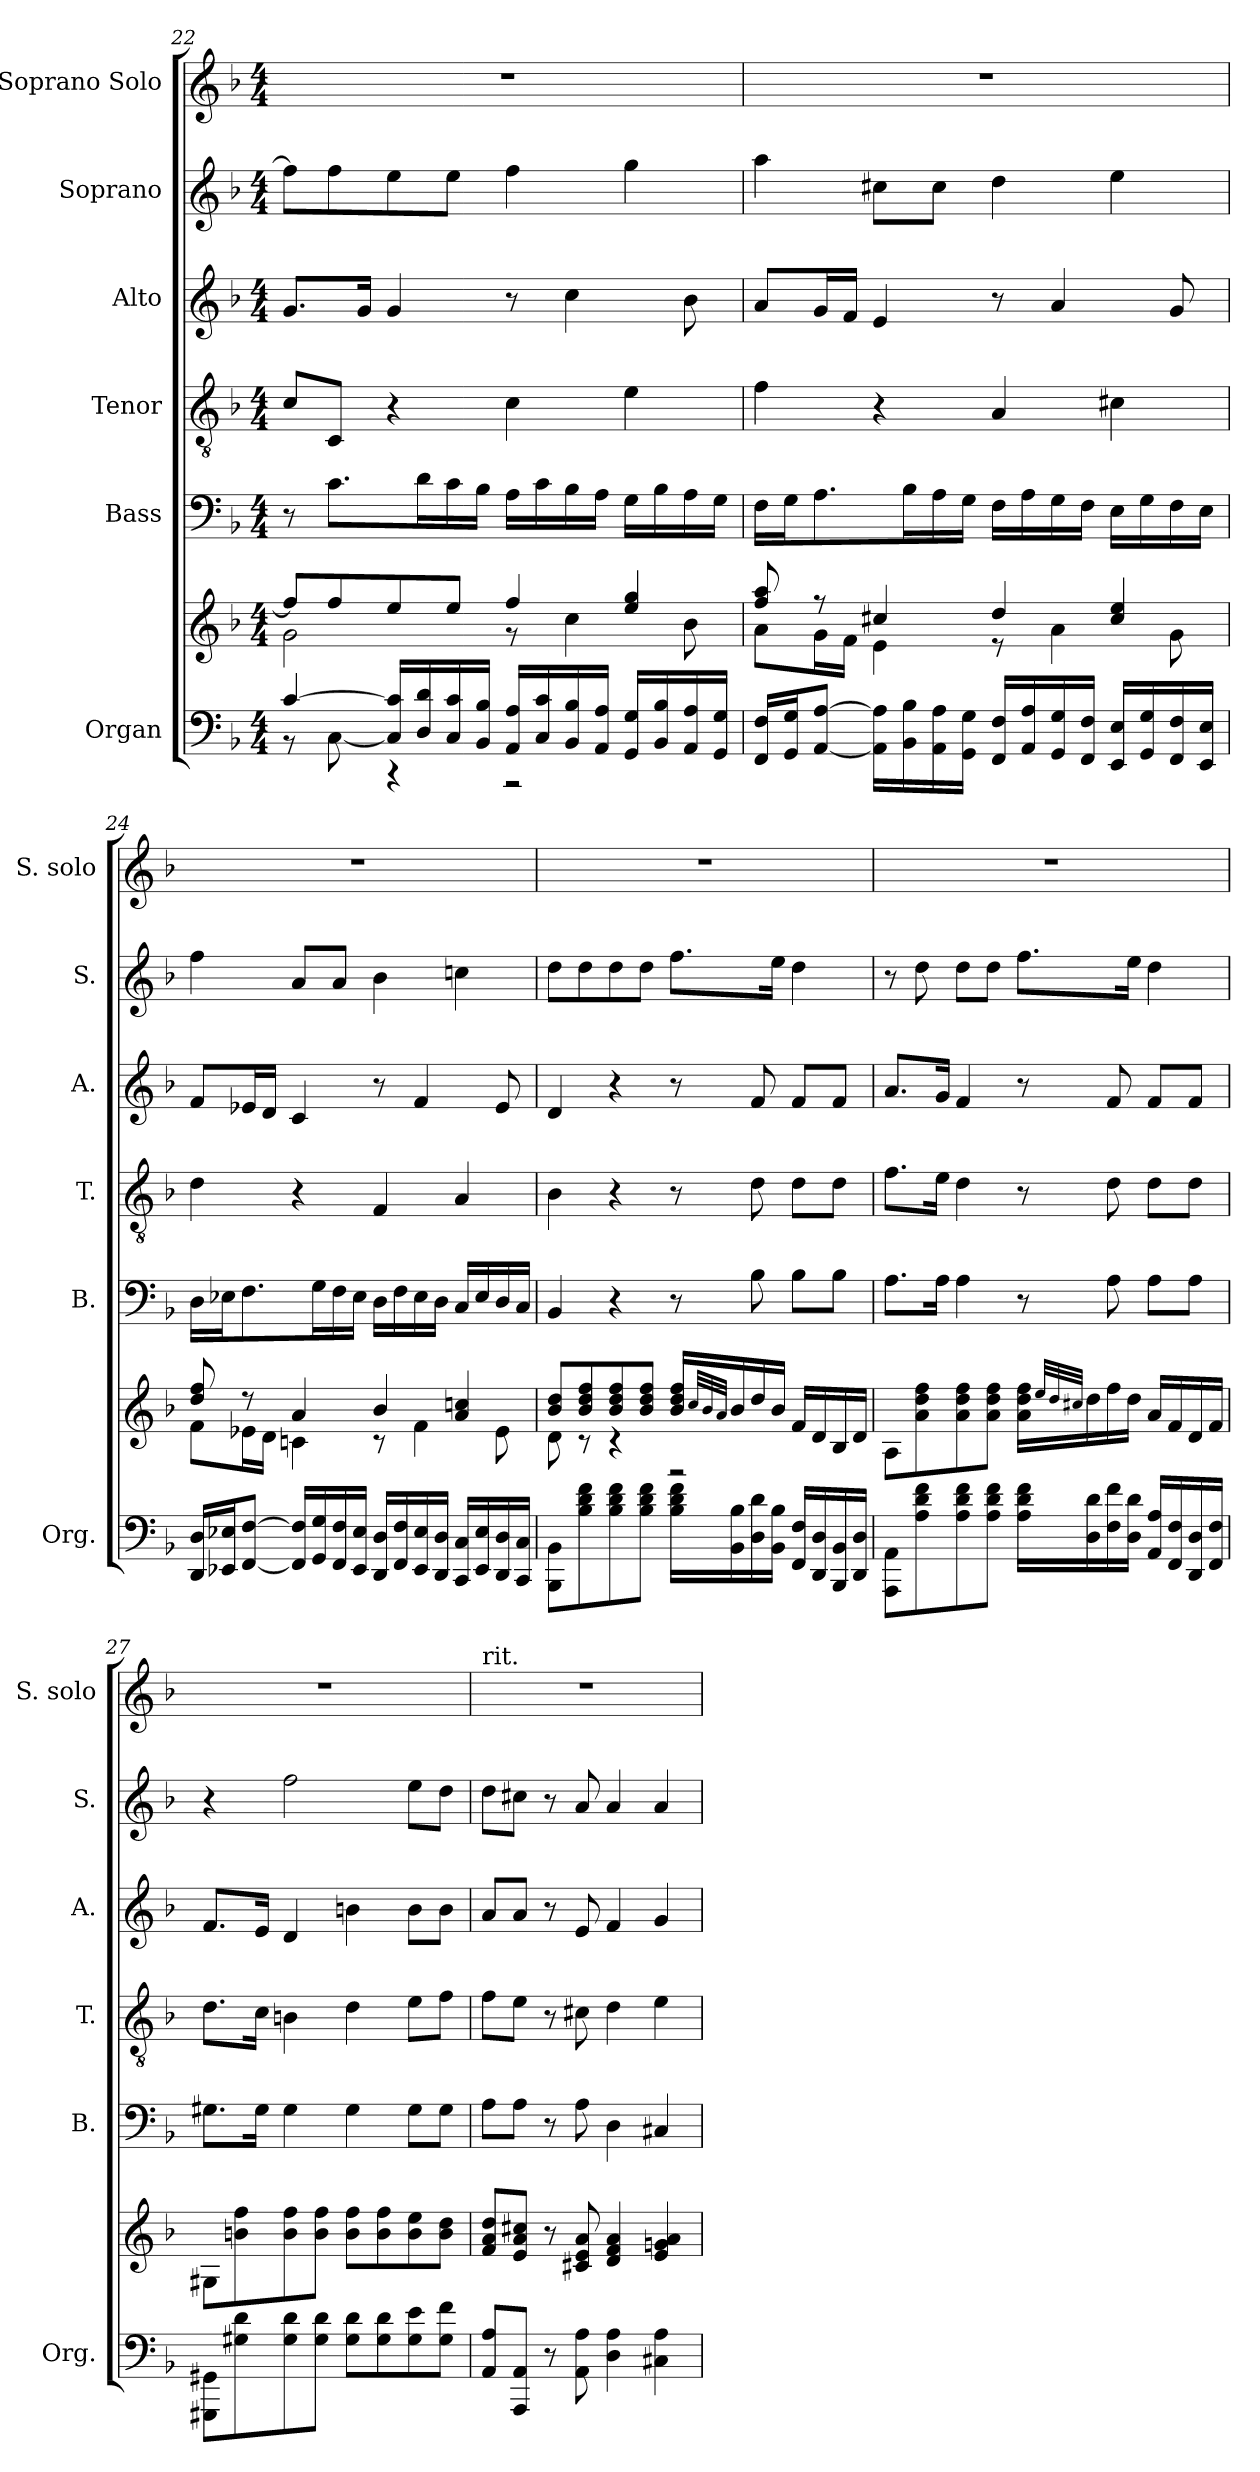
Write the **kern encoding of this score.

**kern	**kern	**kern	**kern	**kern	**kern	**kern
*part6	*part6	*part5	*part4	*part3	*part2	*part1
*staff7	*staff6	*staff5	*staff4	*staff3	*staff2	*staff1
*I"Organ	*	*I"Bass	*I"Tenor	*I"Alto	*I"Soprano	*I"Soprano Solo
*I'Org.	*	*I'B.	*I'T.	*I'A.	*I'S.	*I'S. solo
*clefF4	*clefG2	*clefF4	*clefGv2	*clefG2	*clefG2	*clefG2
*	*	*	*ITrd7c12	*	*	*
*k[b-]	*k[b-]	*k[b-]	*k[b-]	*k[b-]	*k[b-]	*k[b-]
*F:	*F:	*F:	*F:	*F:	*F:	*F:
*M4/4	*M4/4	*M4/4	*M4/4	*M4/4	*M4/4	*M4/4
=22	=22	=22	=22	=22	=22	=22
*^	*^	*	*	*	*	*
[4c/	8r	8ff/L]	2g\	8r	8C/L	8.g/L	8ff\L]	1r
.	[8C\	8ff/	.	8.c\L	8CC/J	.	8ff\	.
.	.	.	.	.	.	16g/Jk	.	.
16C/] 16c/]LL	4r	8ee/	.	.	4r	4g/	8ee\	.
16D/ 16d/	.	.	.	16d\L	.	.	.	.
16C/ 16c/	.	8ee/J	.	16c\	.	.	8ee\J	.
16BB-/ 16B-/JJ	.	.	.	16B-\JJ	.	.	.	.
16AA/ 16A/LL	2r	4ff/	8r	16A\LL	4C\	8r	4ff\	.
16C/ 16c/	.	.	.	16c\	.	.	.	.
16BB-/ 16B-/	.	.	4cc\	16B-\	.	4cc\	.	.
16AA/ 16A/JJ	.	.	.	16A\JJ	.	.	.	.
16GG/ 16G/LL	.	4ee/ 4gg/	.	16G\LL	4E\	.	4gg\	.
16BB-/ 16B-/	.	.	.	16B-\	.	.	.	.
16AA/ 16A/	.	.	8b-\	16A\	.	8b-\	.	.
16GG/ 16G/JJ	.	.	.	16G\JJ	.	.	.	.
*v	*v	*	*	*	*	*	*	*
=23	=23	=23	=23	=23	=23	=23	=23
16FF/ 16F/LL	8ff/ 8aa/	8a\L	16F\LL	4F\	8a/L	4aa\	1r
16GG/ 16G/J	.	.	16G\J	.	.	.	.
[8AA/ [8A/J	8r	16g\L	8.A\	.	16g/L	.	.
.	.	16f\JJ	.	.	16f/JJ	.	.
16AA\] 16A\]LL	4cc#X/	4e\	.	4r	4e/	8cc#X\L	.
16BB-\ 16B-\	.	.	16B-\L	.	.	.	.
16AA\ 16A\	.	.	16A\	.	.	8cc#\J	.
16GG\ 16G\JJ	.	.	16G\JJ	.	.	.	.
16FF/ 16F/LL	4dd/	8r	16F\LL	4AA/	8r	4dd\	.
16AA/ 16A/	.	.	16A\	.	.	.	.
16GG/ 16G/	.	4a\	16G\	.	4a/	.	.
16FF/ 16F/JJ	.	.	16F\JJ	.	.	.	.
16EE/ 16E/LL	4cc#/ 4ee/	.	16E\LL	4C#X\	.	4ee\	.
16GG/ 16G/	.	.	16G\	.	.	.	.
16FF/ 16F/	.	8g\	16F\	.	8g/	.	.
16EE/ 16E/JJ	.	.	16E\JJ	.	.	.	.
!!LO:PB:g=z
=24	=24	=24	=24	=24	=24	=24	=24
16DD/ 16D/LL	8dd/ 8ff/	8f\L	16D\LL	4D\	8f/L	4ff\	1r
16EE-X/ 16E-X/J	.	.	16E-X\J	.	.	.	.
[8FF/ [8F/J	8r	16e-X\L	8.F\	.	16e-X/L	.	.
.	.	16d\JJ	.	.	16d/JJ	.	.
16FF/] 16F/]LL	4a/	4cn\	.	4r	4c/	8a/L	.
16GG/ 16G/	.	.	16G\L	.	.	.	.
16FF/ 16F/	.	.	16F\	.	.	8a/J	.
16EE-/ 16E-/JJ	.	.	16E-\JJ	.	.	.	.
16DD/ 16D/LL	4b-/	8r	16D\LL	4FF/	8r	4b-\	.
16FF/ 16F/	.	.	16F\	.	.	.	.
16EE-/ 16E-/	.	4f\	16E-\	.	4f/	.	.
16DD/ 16D/JJ	.	.	16D\JJ	.	.	.	.
16CC/ 16C/LL	4a/ 4ccn/	.	16C/LL	4AA/	.	4ccn\	.
16EE-/ 16E-/	.	.	16E-/	.	.	.	.
16DD/ 16D/	.	8e-\	16D/	.	8e-/	.	.
16CC/ 16C/JJ	.	.	16C/JJ	.	.	.	.
=25	=25	=25	=25	=25	=25	=25	=25
8BBB-\ 8BB-\L	8b-/ 8dd/L	8d\	4BB-/	4BB-\	4d/	8dd\L	1r
8B-\ 8d\ 8f\	8b-/ 8dd/ 8ff/	8r	.	.	.	8dd\	.
8B-\ 8d\ 8f\	8b-/ 8dd/ 8ff/	4r	4r	4r	4r	8dd\	.
8B-\ 8d\ 8f\J	8b-/ 8dd/ 8ff/J	.	.	.	.	8dd\J	.
16B-\ 16d\ 16f\LL	16b-/ 16dd/ 16ff/LL	2r	8r	8r	8r	8.ff\L	.
.	32qcc/LLL	.	.	.	.	.	.
.	32qb-/	.	.	.	.	.	.
.	32qa/JJJ	.	.	.	.	.	.
16BB-\ 16B-\	16b-/	.	.	.	.	.	.
16D\ 16d\	16dd/	.	8B-\	8D\	8f/	.	.
16BB-\ 16B-\JJ	16b-/JJ	.	.	.	.	16ee\Jk	.
16FF/ 16F/LL	16f/LL	.	8B-\L	8D\L	8f/L	4dd\	.
16DD/ 16D/	16d/	.	.	.	.	.	.
16BBB-/ 16BB-/	16B-/	.	8B-\J	8D\J	8f/J	.	.
16DD/ 16D/JJ	16d/JJ	.	.	.	.	.	.
*	*v	*v	*	*	*	*	*
!!LO:LB:g=z
=26	=26	=26	=26	=26	=26	=26
8AAA\ 8AA\L	8A\L	8.A\L	8.F\L	8.a/L	8r	1r
8A\ 8d\ 8f\	8a\ 8dd\ 8ff\	.	.	.	8dd\	.
.	.	16A\Jk	16E\Jk	16g/Jk	.	.
8A\ 8d\ 8f\	8a\ 8dd\ 8ff\	4A\	4D\	4f/	8dd\L	.
8A\ 8d\ 8f\J	8a\ 8dd\ 8ff\J	.	.	.	8dd\J	.
16A\ 16d\ 16f\LL	16a\ 16dd\ 16ff\LL	8r	8r	8r	8.ff\L	.
.	32qee/LLL	.	.	.	.	.
.	32qdd/	.	.	.	.	.
.	32qcc#X/JJJ	.	.	.	.	.
16D\ 16d\	16dd\	.	.	.	.	.
16F\ 16f\	16ff\	8A\	8D\	8f/	.	.
16D\ 16d\JJ	16dd\JJ	.	.	.	16ee\Jk	.
16AA/ 16A/LL	16a/LL	8A\L	8D\L	8f/L	4dd\	.
16FF/ 16F/	16f/	.	.	.	.	.
16DD/ 16D/	16d/	8A\J	8D\J	8f/J	.	.
16FF/ 16F/JJ	16f/JJ	.	.	.	.	.
!!LO:PB:g=z
=27	=27	=27	=27	=27	=27	=27
8GGG#X\ 8GG#X\L	8G#X\L	8.G#X\L	8.D\L	8.f/L	4r	1r
8G#X\ 8d\	8bn\ 8ff\	.	.	.	.	.
.	.	16G#\Jk	16C\Jk	16e/Jk	.	.
8G#\ 8d\	8b\ 8ff\	4G#\	4BBn\	4d/	2ff\	.
8G#\ 8d\J	8b\ 8ff\J	.	.	.	.	.
8G#\ 8d\L	8b\ 8ff\L	4G#\	4D\	4bn\	.	.
8G#\ 8d\	8b\ 8ff\	.	.	.	.	.
8G#\ 8e\	8b\ 8ee\	8G#\L	8E\L	8b\L	8ee\L	.
8G#\ 8f\J	8b\ 8dd\J	8G#\J	8F\J	8b\J	8dd\J	.
=28	=28	=28	=28	=28	=28	=28
!	!	!	!	!	!	!LO:TX:a:t=rit.
8AA/ 8A/L	8f/ 8a/ 8dd/L	8A\L	8F\L	8a/L	8dd\L	1r
8AAA/ 8AA/J	8e/ 8a/ 8cc#X/J	8A\J	8E\J	8a/J	8cc#X\J	.
8r	8r	8r	8r	8r	8r	.
8AA\ 8A\	8c#X/ 8e/ 8a/	8A\	8C#X\	8e/	8a/	.
4D\ 4A\	4d/ 4f/ 4a/	4D\	4D\	4f/	4a/	.
4C#X\ 4A\	4e/ 4gn/ 4a/	4C#X/	4E\	4g/	4a/	.
=	=	=	=	=	=	=
*-	*-	*-	*-	*-	*-	*-
